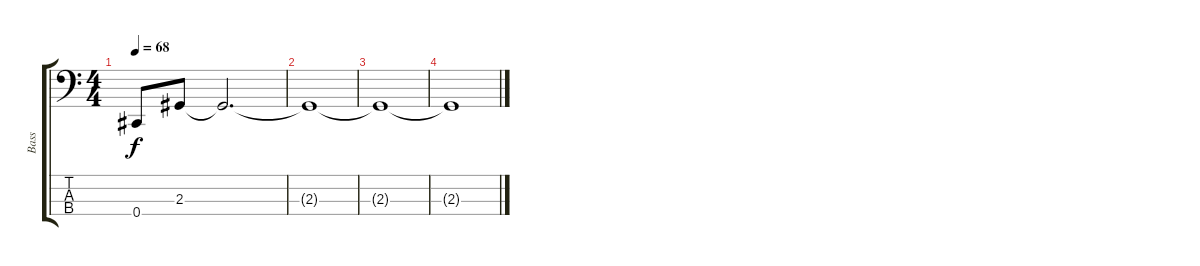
\track ("Bass" "Bass") {instrument electricbasspick}
\staff {score tabs}
\tuning (E2 B1 Gb1 Db1) {hide}
\ts (4 4)
\tempo 68
\clef f4
\ks c
0.4.8{dy f} 2.3.8 2.3{t}.2{d volume 0} |
2.3{t}.1 |
2.3{t}.1 |
2.3{t}.1
